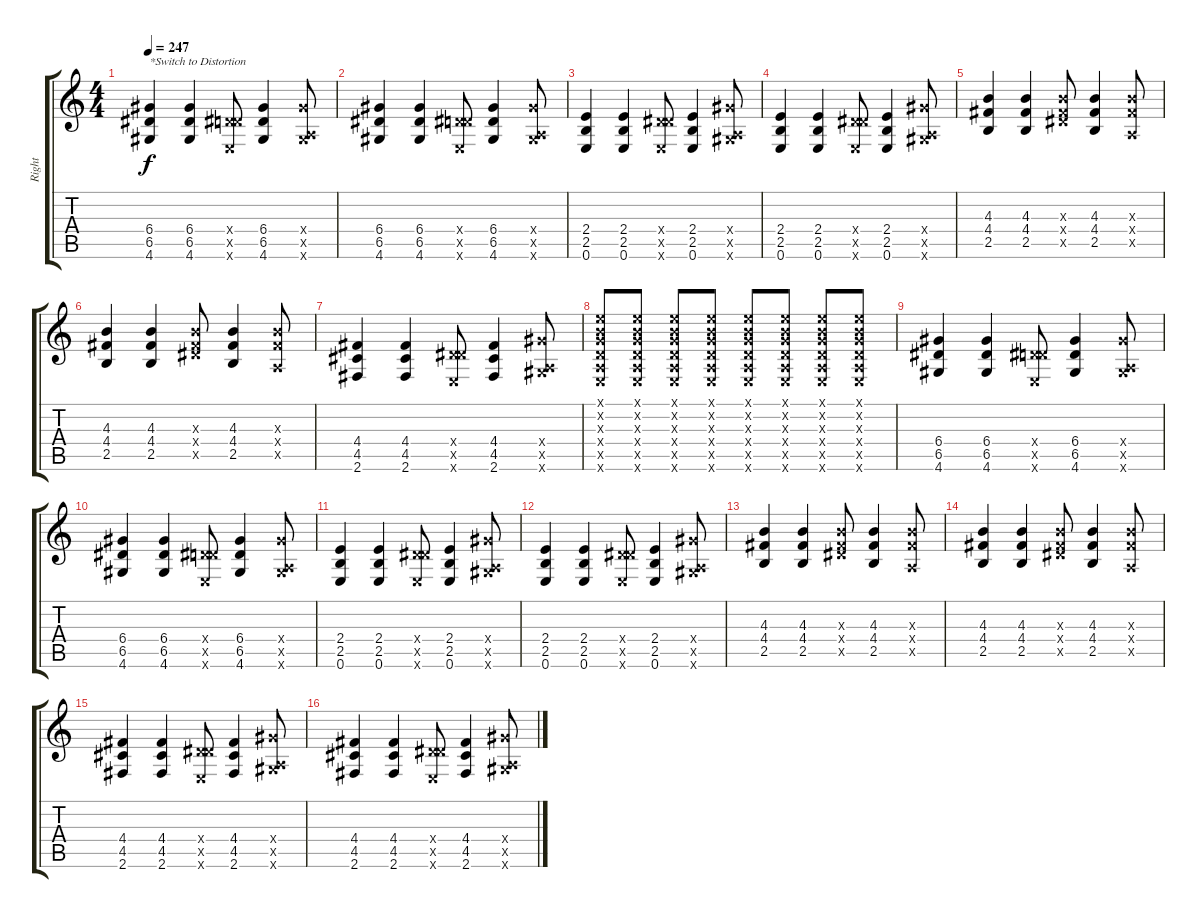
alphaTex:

\track ("Right" "Right") {instrument distortionguitar}
\staff {score tabs}
\tuning (E4 B3 G3 D3 A2 E2) {hide}
\ts (4 4)
\tempo 247
\clef g2
\ks c
(6.4 6.5 4.6).4{txt "*Switch to Distortion" dy f volume 16 instrument distortionguitar} (6.4 6.5 4.6).4 (0.4{x} 6.5{x} 0.6{x}).8 (6.4 6.5 4.6).4 (6.4{x} 0.5{x} 4.6{x}).8 |
(6.4 6.5 4.6).4 (6.4 6.5 4.6).4 (0.4{x} 6.5{x} 0.6{x}).8 (6.4 6.5 4.6).4 (6.4{x} 0.5{x} 4.6{x}).8 |
(2.4 2.5 0.6).4 (2.4 2.5 0.6).4 (0.4{x} 6.5{x} 0.6{x}).8 (2.4 2.5 0.6).4 (6.4{x} 0.5{x} 4.6{x}).8 |
(2.4 2.5 0.6).4 (2.4 2.5 0.6).4 (0.4{x} 6.5{x} 0.6{x}).8 (2.4 2.5 0.6).4 (6.4{x} 0.5{x} 4.6{x}).8 |
(4.3 4.4 2.5).4 (4.3 4.4 2.5).4 (4.3{x} 4.4{x} 6.5{x}).8 (4.3 4.4 2.5).4 (4.3{x} 4.4{x} 0.5{x}).8 |
(4.3 4.4 2.5).4 (4.3 4.4 2.5).4 (4.3{x} 4.4{x} 6.5{x}).8 (4.3 4.4 2.5).4 (4.3{x} 4.4{x} 0.5{x}).8 |
(4.4 4.5 2.6).4 (4.4 4.5 2.6).4 (0.4{x} 6.5{x} 0.6{x}).8 (4.4 4.5 2.6).4 (6.4{x} 0.5{x} 4.6{x}).8 |
(0.1{x} 0.2{x} 0.3{x} 0.4{x} 0.5{x} 0.6{x}).8 (0.1{x} 0.2{x} 0.3{x} 0.4{x} 0.5{x} 0.6{x}).8 (0.1{x} 0.2{x} 0.3{x} 0.4{x} 0.5{x} 0.6{x}).8 (0.1{x} 0.2{x} 0.3{x} 0.4{x} 0.5{x} 0.6{x}).8 (0.1{x} 0.2{x} 0.3{x} 0.4{x} 0.5{x} 0.6{x}).8 (0.1{x} 0.2{x} 0.3{x} 0.4{x} 0.5{x} 0.6{x}).8 (0.1{x} 0.2{x} 0.3{x} 0.4{x} 0.5{x} 0.6{x}).8 (0.1{x} 0.2{x} 0.3{x} 0.4{x} 0.5{x} 0.6{x}).8 |
(6.4 6.5 4.6).4 (6.4 6.5 4.6).4 (0.4{x} 6.5{x} 0.6{x}).8 (6.4 6.5 4.6).4 (6.4{x} 0.5{x} 4.6{x}).8 |
(6.4 6.5 4.6).4 (6.4 6.5 4.6).4 (0.4{x} 6.5{x} 0.6{x}).8 (6.4 6.5 4.6).4 (6.4{x} 0.5{x} 4.6{x}).8 |
(2.4 2.5 0.6).4 (2.4 2.5 0.6).4 (0.4{x} 6.5{x} 0.6{x}).8 (2.4 2.5 0.6).4 (6.4{x} 0.5{x} 4.6{x}).8 |
(2.4 2.5 0.6).4 (2.4 2.5 0.6).4 (0.4{x} 6.5{x} 0.6{x}).8 (2.4 2.5 0.6).4 (6.4{x} 0.5{x} 4.6{x}).8 |
(4.3 4.4 2.5).4 (4.3 4.4 2.5).4 (4.3{x} 4.4{x} 6.5{x}).8 (4.3 4.4 2.5).4 (4.3{x} 4.4{x} 0.5{x}).8 |
(4.3 4.4 2.5).4 (4.3 4.4 2.5).4 (4.3{x} 4.4{x} 6.5{x}).8 (4.3 4.4 2.5).4 (4.3{x} 4.4{x} 0.5{x}).8 |
(4.4 4.5 2.6).4 (4.4 4.5 2.6).4 (0.4{x} 6.5{x} 0.6{x}).8 (4.4 4.5 2.6).4 (6.4{x} 0.5{x} 4.6{x}).8 |
(4.4 4.5 2.6).4 (4.4 4.5 2.6).4 (0.4{x} 6.5{x} 0.6{x}).8 (4.4 4.5 2.6).4 (6.4{x} 0.5{x} 4.6{x}).8
